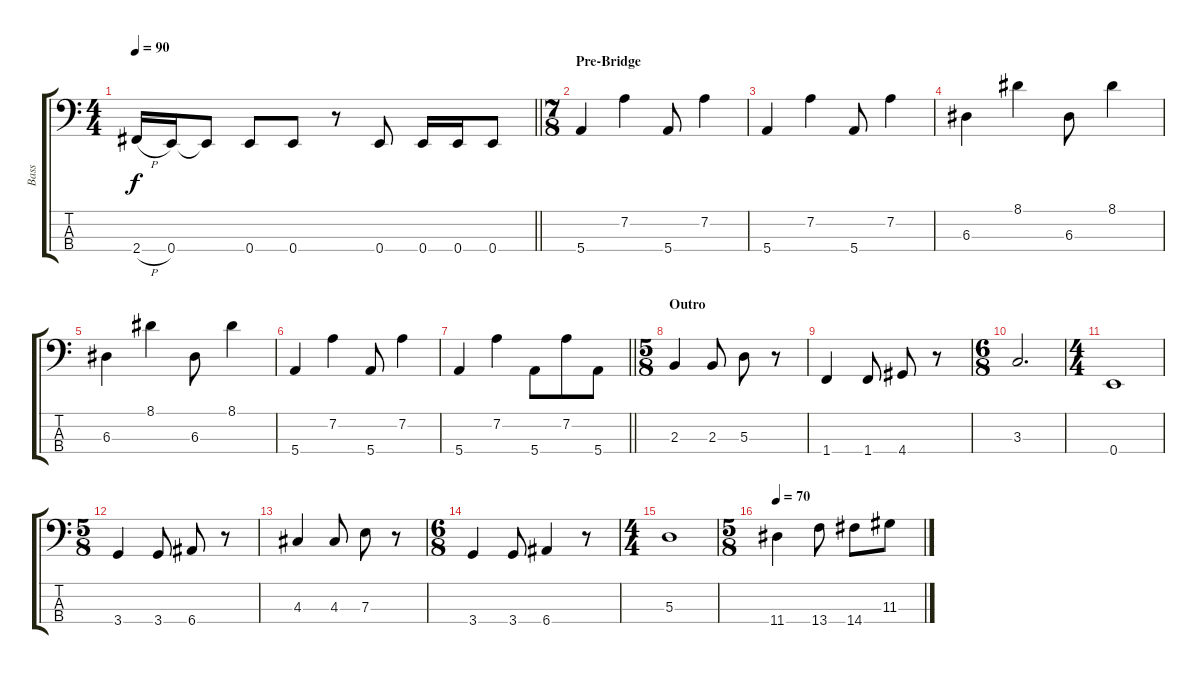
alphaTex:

\track ("Bass" "Bass") {instrument electricbassfinger}
\staff {score tabs}
\tuning (G2 D2 A1 E1) {hide}
\ts (4 4)
\tempo 90
\clef f4
\barLineRight lightlight
\ks c
2.4{h}.16{dy f} 0.4.16 0.4{t}.8 0.4.8 0.4.8 r.8 0.4.8 0.4.16 0.4.16 0.4.8 |
\ts (7 8)
\section ("" "Pre-Bridge")
5.4.4 7.2.4 5.4.8 7.2.4 |
5.4.4 7.2.4 5.4.8 7.2.4 |
6.3.4 8.1.4 6.3.8 8.1.4 |
6.3.4 8.1.4 6.3.8 8.1.4 |
5.4.4 7.2.4 5.4.8 7.2.4 |
\barLineRight lightlight
5.4.4 7.2.4 5.4.8 7.2.8 5.4.8 |
\ts (5 8)
\section ("" "Outro")
2.3.4 2.3.8 5.3.8 r.8 |
1.4.4 1.4.8 4.4.8 r.8 |
\ts (6 8)
3.3.2{d} |
\ts (4 4)
0.4.1 |
\ts (5 8)
3.4.4 3.4.8 6.4.8 r.8 |
4.3.4 4.3.8 7.3.8 r.8 |
\ts (6 8)
3.4.4 3.4.8 6.4.4 r.8 |
\ts (4 4)
5.3.1 |
\ts (5 8)
\tempo 70
11.4.4 13.4.8 14.4.8 11.3.8
